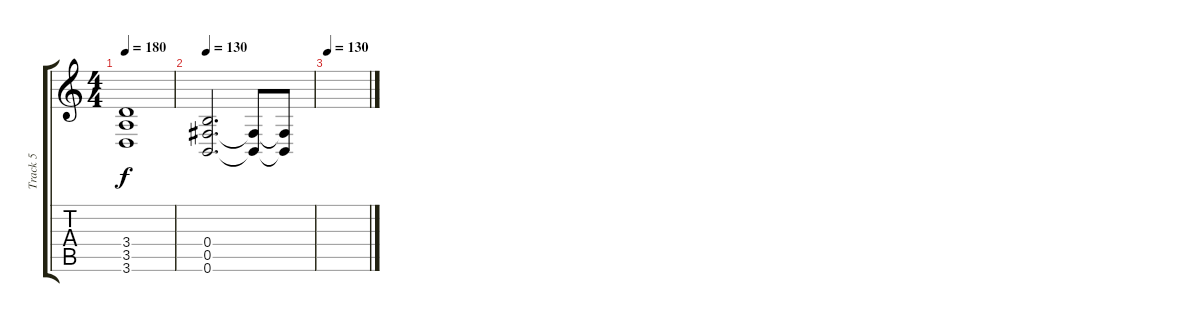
\track ("Track 5" "Track 5") {instrument distortionguitar}
\staff {score tabs}
\tuning (Db4 Ab3 E3 B2 Gb2 B1) {hide}
\ts (4 4)
\tempo 180
\clef g2
\ks c
(3.4 3.5 3.6).1{dy f} |
\tempo 130
(0.4 0.5 0.6).2{d} (0.5{t} 0.6{t}).8 (0.5{t} 0.6{t}).8 |
\tempo 130
